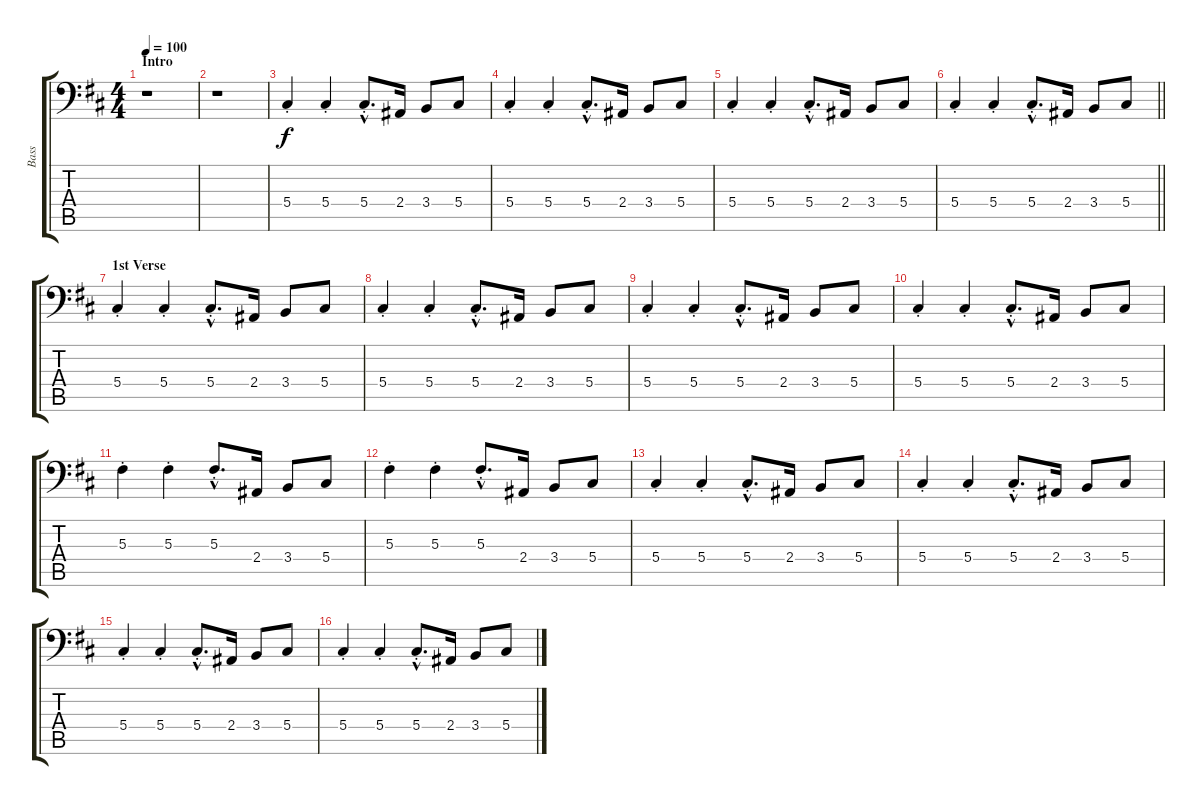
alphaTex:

\track ("Bass" "Bass") {instrument electricbassfinger}
\staff {score tabs}
\tuning (B2 Gb2 Db2 Ab1 Eb1 Bb0) {hide}
\ts (4 4)
\section ("" "Intro")
\tempo 100
\clef f4
\ks d
r.1{dy f instrument electricbassfinger} |
r.1 |
5.4{st}.4 5.4{st}.4 5.4{hac st}.8{d} 2.4.16 3.4.8 5.4.8 |
5.4{st}.4 5.4{st}.4 5.4{hac st}.8{d} 2.4.16 3.4.8 5.4.8 |
5.4{st}.4 5.4{st}.4 5.4{hac st}.8{d} 2.4.16 3.4.8 5.4.8 |
\barLineRight lightlight
5.4{st}.4 5.4{st}.4 5.4{hac st}.8{d} 2.4.16 3.4.8 5.4.8 |
\section ("" "1st Verse")
5.4{st}.4 5.4{st}.4 5.4{hac st}.8{d} 2.4.16 3.4.8 5.4.8 |
5.4{st}.4 5.4{st}.4 5.4{hac st}.8{d} 2.4.16 3.4.8 5.4.8 |
5.4{st}.4 5.4{st}.4 5.4{hac st}.8{d} 2.4.16 3.4.8 5.4.8 |
5.4{st}.4 5.4{st}.4 5.4{hac st}.8{d} 2.4.16 3.4.8 5.4.8 |
5.3{st}.4 5.3{st}.4 5.3{hac st}.8{d} 2.4.16 3.4.8 5.4.8 |
5.3{st}.4 5.3{st}.4 5.3{hac st}.8{d} 2.4.16 3.4.8 5.4.8 |
5.4{st}.4 5.4{st}.4 5.4{hac st}.8{d} 2.4.16 3.4.8 5.4.8 |
5.4{st}.4 5.4{st}.4 5.4{hac st}.8{d} 2.4.16 3.4.8 5.4.8 |
5.4{st}.4 5.4{st}.4 5.4{hac st}.8{d} 2.4.16 3.4.8 5.4.8 |
5.4{st}.4 5.4{st}.4 5.4{hac st}.8{d} 2.4.16 3.4.8 5.4.8
